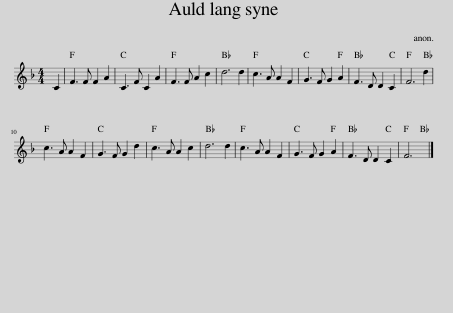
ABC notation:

X:1
L:1/8
M:4/4
I:linebreak $
K:F
V:1 treble
V:1
 C2 | F3 F F2 A2 | C3 F C2 A2 | F3 F A2 c2 | d6 d2 | %5
 c3 A A2 F2 | G3 F G2 A2 | F3 D D2 C2 | F6 d2 |$ c3 A A2 F2 | %10
 G3 F G2 d2 | c3 A A2 c2 | d6 d2 | c3 A A2 F2 | G3 F G2 A2 | %15
 F3 D D2 C2 | F6 |] %17
